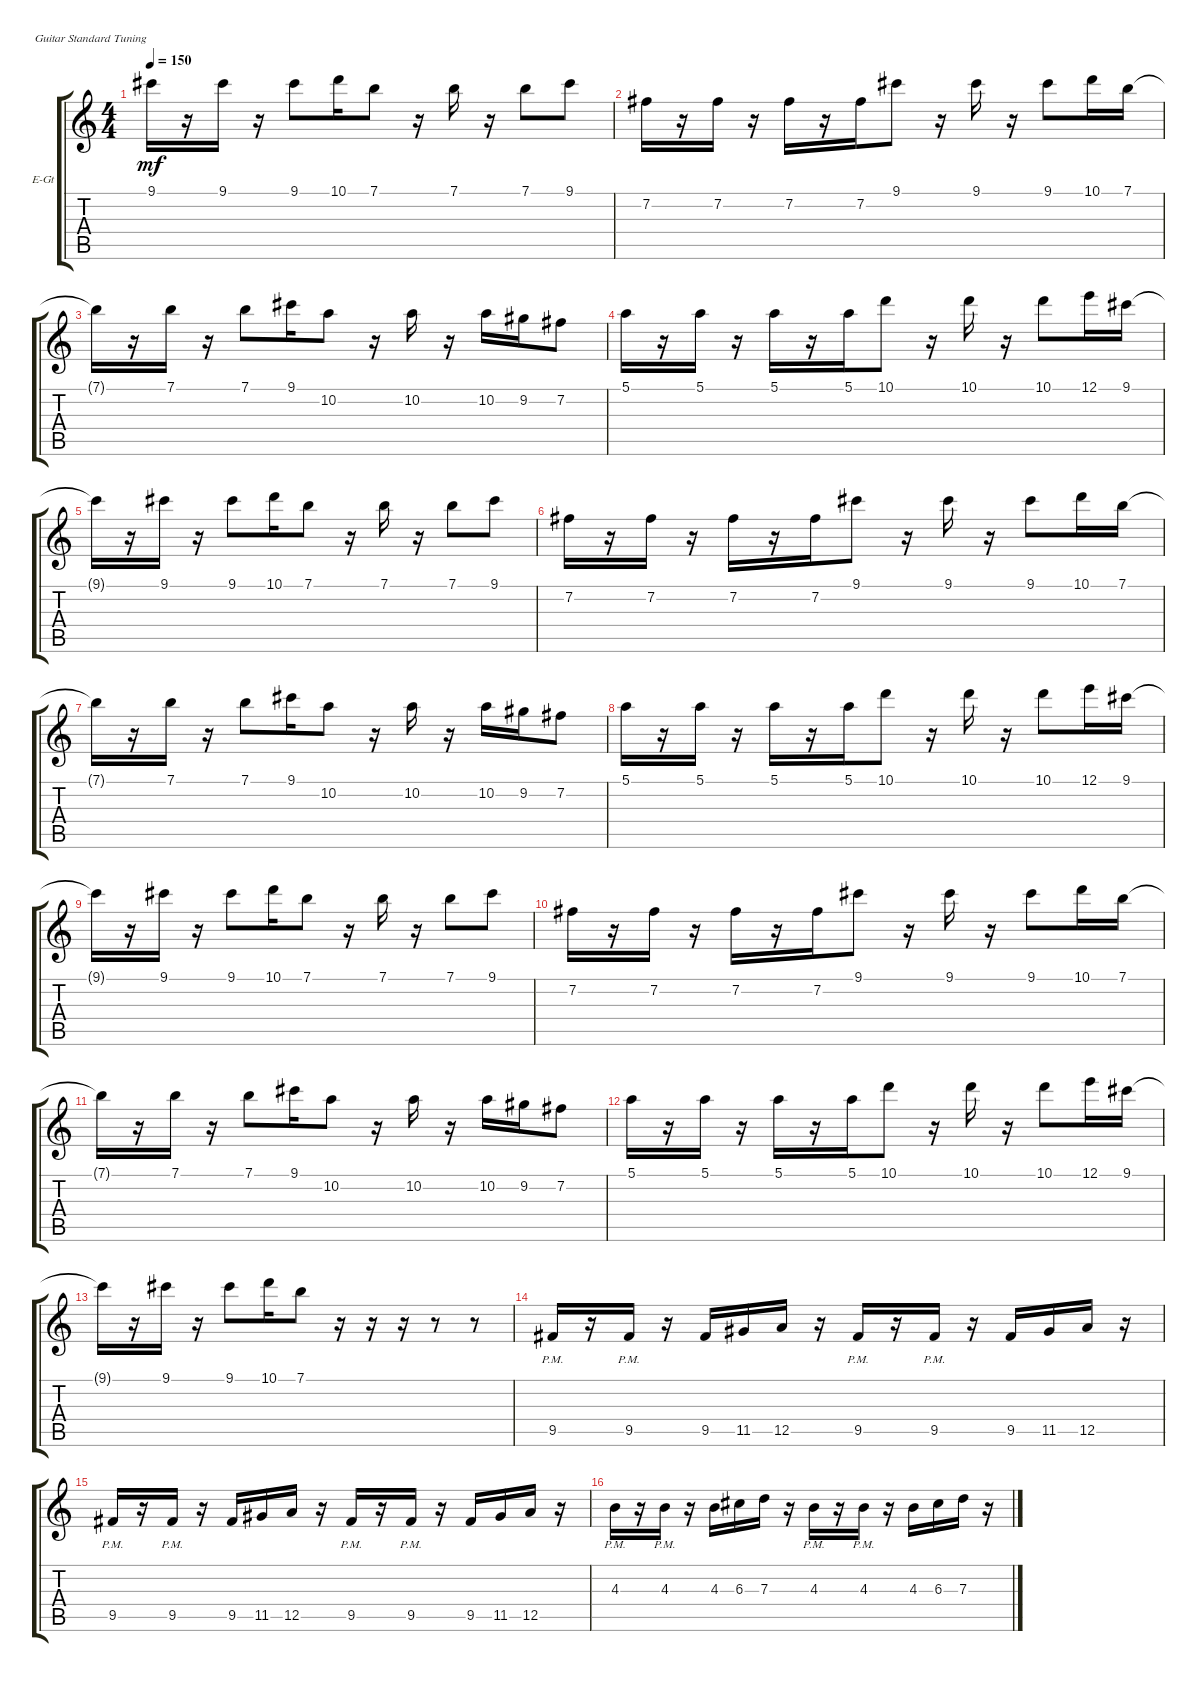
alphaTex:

\bracketExtendMode groupsimilarinstruments
\firstSystemTrackNameOrientation horizontal
\otherSystemsTrackNameOrientation horizontal
\track ("Electric Guitar Solo" "E-Gt") {solo instrument overdrivenguitar}
\staff {score tabs}
\tuning (E4 B3 G3 D3 A2 E2)
\ts (4 4)
\tempo 150
\clef g2
\ks c
9.1{t}.16{dy mf} r.16 9.1.16 r.16 9.1.8 10.1.16 7.1.8 r.16 7.1.16 r.16 7.1.8 9.1.8 |
7.2.16 r.16 7.2.16 r.16 7.2.16 r.16 7.2.16 9.1.8 r.16 9.1.16 r.16 9.1.8 10.1.16 7.1.16 |
7.1{t}.16 r.16 7.1.16 r.16 7.1.8 9.1.16 10.2.8 r.16 10.2.16 r.16 10.2.16 9.2.16 7.2.8 |
5.1.16 r.16 5.1.16 r.16 5.1.16 r.16 5.1.16 10.1.8 r.16 10.1.16 r.16 10.1.8 12.1.16 9.1.16 |
9.1{t}.16 r.16 9.1.16 r.16 9.1.8 10.1.16 7.1.8 r.16 7.1.16 r.16 7.1.8 9.1.8 |
7.2.16 r.16 7.2.16 r.16 7.2.16 r.16 7.2.16 9.1.8 r.16 9.1.16 r.16 9.1.8 10.1.16 7.1.16 |
7.1{t}.16 r.16 7.1.16 r.16 7.1.8 9.1.16 10.2.8 r.16 10.2.16 r.16 10.2.16 9.2.16 7.2.8 |
5.1.16 r.16 5.1.16 r.16 5.1.16 r.16 5.1.16 10.1.8 r.16 10.1.16 r.16 10.1.8 12.1.16 9.1.16 |
9.1{t}.16 r.16 9.1.16 r.16 9.1.8 10.1.16 7.1.8 r.16 7.1.16 r.16 7.1.8 9.1.8 |
7.2.16 r.16 7.2.16 r.16 7.2.16 r.16 7.2.16 9.1.8 r.16 9.1.16 r.16 9.1.8 10.1.16 7.1.16 |
7.1{t}.16 r.16 7.1.16 r.16 7.1.8 9.1.16 10.2.8 r.16 10.2.16 r.16 10.2.16 9.2.16 7.2.8 |
5.1.16 r.16 5.1.16 r.16 5.1.16 r.16 5.1.16 10.1.8 r.16 10.1.16 r.16 10.1.8 12.1.16 9.1.16 |
9.1{t}.16 r.16 9.1.16 r.16 9.1.8 10.1.16 7.1.8 r.16 r.16 r.16 r.8 r.8 |
9.5{pm}.16 r.16 9.5{pm}.16 r.16 9.5.16 11.5.16 12.5.16 r.16 9.5{pm}.16 r.16 9.5{pm}.16 r.16 9.5.16 11.5.16 12.5.16 r.16 |
9.5{pm}.16 r.16 9.5{pm}.16 r.16 9.5.16 11.5.16 12.5.16 r.16 9.5{pm}.16 r.16 9.5{pm}.16 r.16 9.5.16 11.5.16 12.5.16 r.16 |
4.3{pm}.16 r.16 4.3{pm}.16 r.16 4.3.16 6.3.16 7.3.16 r.16 4.3{pm}.16 r.16 4.3{pm}.16 r.16 4.3.16 6.3.16 7.3.16 r.16
